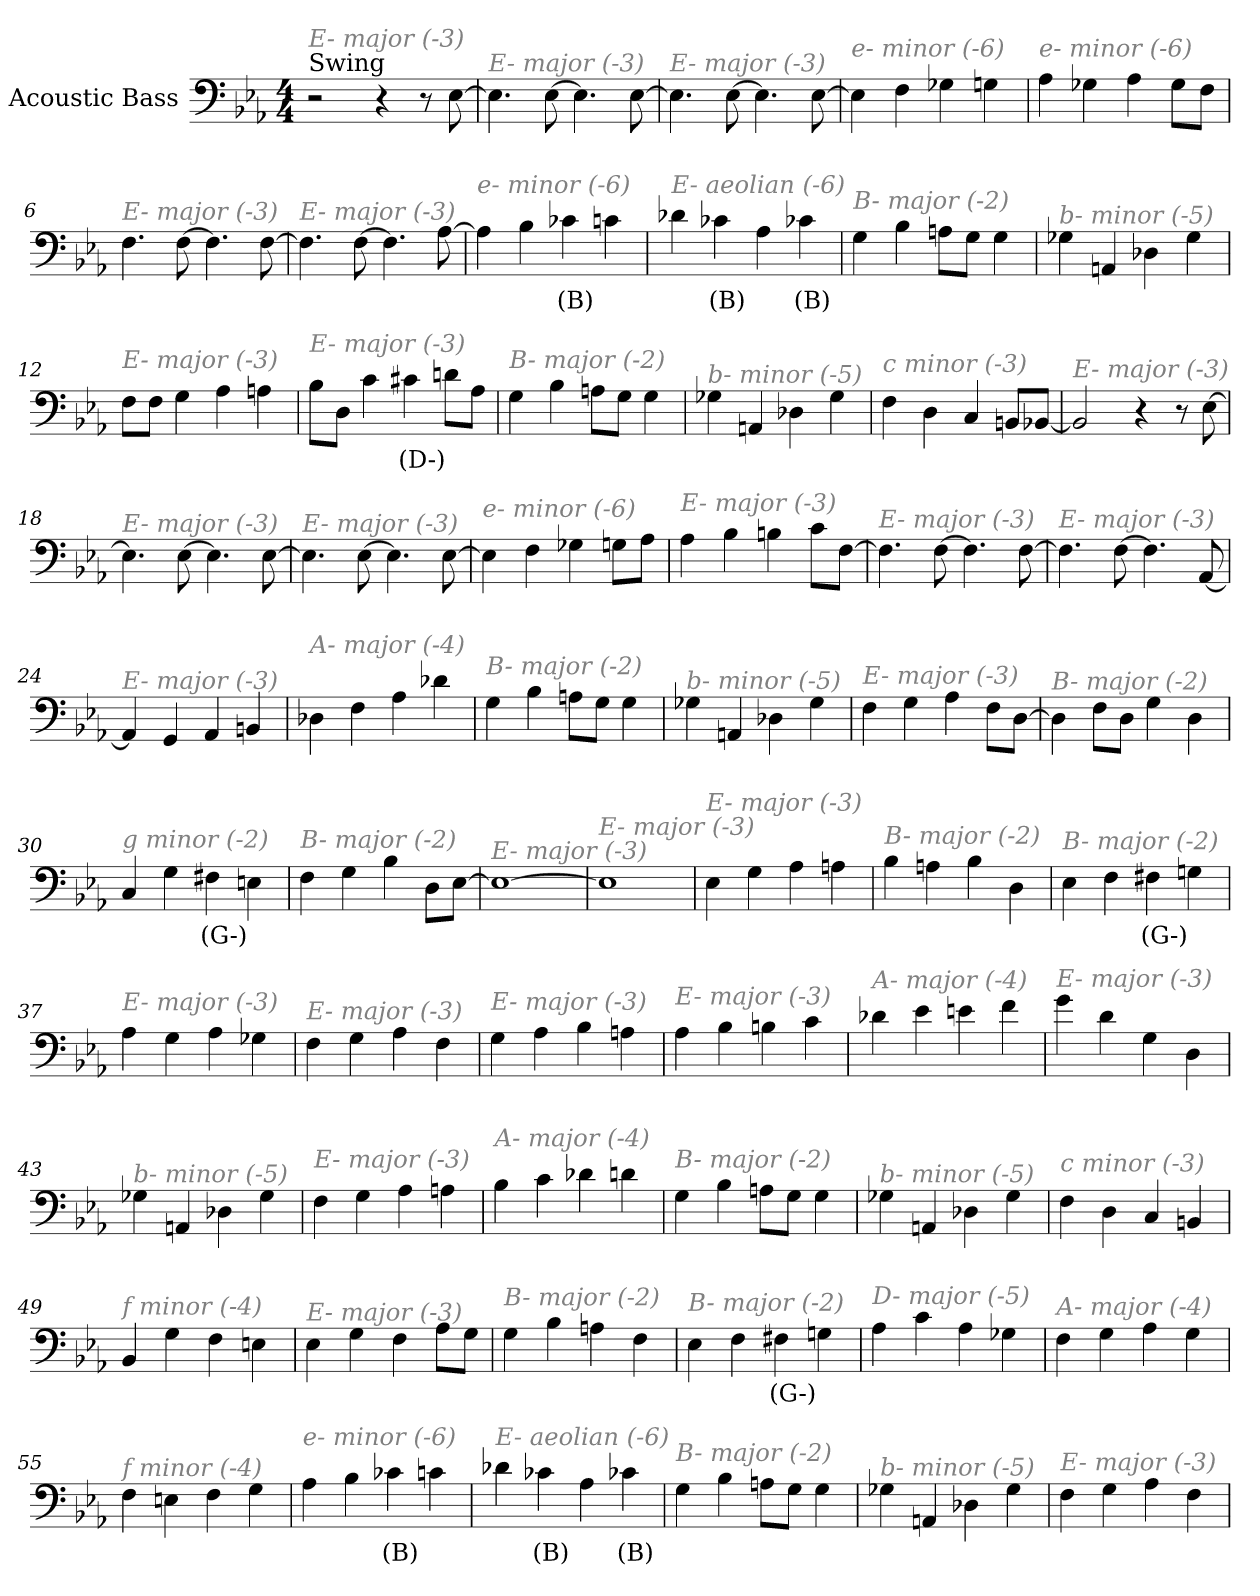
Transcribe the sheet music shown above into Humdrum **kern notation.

**kern	**text
*part1	*part1
*staff1	*staff1
*I"Acoustic Bass	*
*clefF4	*
*ITrd7c12	*
*k[b-e-a-]	*
*E-:	*
*M4/4	*
*MM210	*
=1	=1
!LO:TX:a:t=Swing	!
!LO:TX:i:color=#808080:t=E- major (-3)	!
2r	.
4r	.
8r	.
[8EE-	.
=2	=2
!LO:TX:i:color=#808080:t=E- major (-3)	!
4.EE-]	.
[8EE-	.
4.EE-]	.
[8EE-	.
=3	=3
!LO:TX:i:color=#808080:t=E- major (-3)	!
4.EE-]	.
[8EE-	.
4.EE-]	.
[8EE-	.
=4	=4
!LO:TX:i:color=#808080:t=e- minor (-6)	!
4EE-]	.
4FF	.
4GG-X	.
4GGn	.
=5	=5
!LO:TX:i:color=#808080:t=e- minor (-6)	!
4AA-	.
4GG-X	.
4AA-	.
8GG-L	.
8FFJ	.
=6	=6
!LO:TX:i:color=#808080:t=E- major (-3)	!
4.FF	.
[8FF	.
4.FF]	.
[8FF	.
=7	=7
!LO:TX:i:color=#808080:t=E- major (-3)	!
4.FF]	.
[8FF	.
4.FF]	.
[8AA-	.
=8	=8
!LO:TX:i:color=#808080:t=e- minor (-6)	!
4AA-]	.
4BB-	.
4C-Xi	(B)
4C	.
=9	=9
!LO:TX:i:color=#808080:t=E- aeolian (-6)	!
4D-X	.
4C-Xi	(B)
4AA-	.
4C-Xi	(B)
=10	=10
!LO:TX:i:color=#808080:t=B- major (-2)	!
4GG	.
4BB-	.
8AAnL	.
8GGJ	.
4GG	.
=11	=11
!LO:TX:i:color=#808080:t=b- minor (-5)	!
4GG-X	.
4AAAn	.
4DD-X	.
4GG-	.
=12	=12
!LO:TX:i:color=#808080:t=E- major (-3)	!
8FFL	.
8FFJ	.
4GG	.
4AA-	.
4AAn	.
=13	=13
!LO:TX:i:color=#808080:t=E- major (-3)	!
8BB-L	.
8DDJ	.
4C	.
4C#Xi	(D-)
8DnL	.
8AA-J	.
=14	=14
!LO:TX:i:color=#808080:t=B- major (-2)	!
4GG	.
4BB-	.
8AAnL	.
8GGJ	.
4GG	.
=15	=15
!LO:TX:i:color=#808080:t=b- minor (-5)	!
4GG-X	.
4AAAn	.
4DD-X	.
4GG-	.
=16	=16
!LO:TX:i:color=#808080:t=c minor (-3)	!
4FF	.
4DD	.
4CC	.
8BBBnL	.
[8BBB-XJ	.
=17	=17
!LO:TX:i:color=#808080:t=E- major (-3)	!
2BBB-]	.
4r	.
8r	.
[8EE-	.
=18	=18
!LO:TX:i:color=#808080:t=E- major (-3)	!
4.EE-]	.
[8EE-	.
4.EE-]	.
[8EE-	.
=19	=19
!LO:TX:i:color=#808080:t=E- major (-3)	!
4.EE-]	.
[8EE-	.
4.EE-]	.
[8EE-	.
=20	=20
!LO:TX:i:color=#808080:t=e- minor (-6)	!
4EE-]	.
4FF	.
4GG-X	.
8GGnL	.
8AA-J	.
=21	=21
!LO:TX:i:color=#808080:t=E- major (-3)	!
4AA-	.
4BB-	.
4BBn	.
8CL	.
[8FFJ	.
=22	=22
!LO:TX:i:color=#808080:t=E- major (-3)	!
4.FF]	.
[8FF	.
4.FF]	.
[8FF	.
=23	=23
!LO:TX:i:color=#808080:t=E- major (-3)	!
4.FF]	.
[8FF	.
4.FF]	.
[8AAA-	.
=24	=24
!LO:TX:i:color=#808080:t=E- major (-3)	!
4AAA-]	.
4GGG	.
4AAA-	.
4BBBn	.
=25	=25
!LO:TX:i:color=#808080:t=A- major (-4)	!
4DD-X	.
4FF	.
4AA-	.
4D-X	.
=26	=26
!LO:TX:i:color=#808080:t=B- major (-2)	!
4GG	.
4BB-	.
8AAnL	.
8GGJ	.
4GG	.
=27	=27
!LO:TX:i:color=#808080:t=b- minor (-5)	!
4GG-X	.
4AAAn	.
4DD-X	.
4GG-	.
=28	=28
!LO:TX:i:color=#808080:t=E- major (-3)	!
4FF	.
4GG	.
4AA-	.
8FFL	.
[8DDJ	.
=29	=29
!LO:TX:i:color=#808080:t=B- major (-2)	!
4DD]	.
8FFL	.
8DDJ	.
4GG	.
4DD	.
=30	=30
!LO:TX:i:color=#808080:t=g minor (-2)	!
4CC	.
4GG	.
4FF#Xi	(G-)
4EEn	.
=31	=31
!LO:TX:i:color=#808080:t=B- major (-2)	!
4FF	.
4GG	.
4BB-	.
8DDL	.
[8EE-J	.
=32	=32
!LO:TX:i:color=#808080:t=E- major (-3)	!
1EE-_	.
=33	=33
!LO:TX:i:color=#808080:t=E- major (-3)	!
1EE-]	.
=34	=34
!LO:TX:i:color=#808080:t=E- major (-3)	!
4EE-	.
4GG	.
4AA-	.
4AAn	.
=35	=35
!LO:TX:i:color=#808080:t=B- major (-2)	!
4BB-	.
4AAn	.
4BB-	.
4DD	.
=36	=36
!LO:TX:i:color=#808080:t=B- major (-2)	!
4EE-	.
4FF	.
4FF#Xi	(G-)
4GGn	.
=37	=37
!LO:TX:i:color=#808080:t=E- major (-3)	!
4AA-	.
4GG	.
4AA-	.
4GG-X	.
=38	=38
!LO:TX:i:color=#808080:t=E- major (-3)	!
4FF	.
4GG	.
4AA-	.
4FF	.
=39	=39
!LO:TX:i:color=#808080:t=E- major (-3)	!
4GG	.
4AA-	.
4BB-	.
4AAn	.
=40	=40
!LO:TX:i:color=#808080:t=E- major (-3)	!
4AA-	.
4BB-	.
4BBn	.
4C	.
=41	=41
!LO:TX:i:color=#808080:t=A- major (-4)	!
4D-X	.
4E-	.
4En	.
4F	.
=42	=42
!LO:TX:i:color=#808080:t=E- major (-3)	!
4G	.
4D	.
4GG	.
4DD	.
=43	=43
!LO:TX:i:color=#808080:t=b- minor (-5)	!
4GG-X	.
4AAAn	.
4DD-X	.
4GG-	.
=44	=44
!LO:TX:i:color=#808080:t=E- major (-3)	!
4FF	.
4GG	.
4AA-	.
4AAn	.
=45	=45
!LO:TX:i:color=#808080:t=A- major (-4)	!
4BB-	.
4C	.
4D-X	.
4Dn	.
=46	=46
!LO:TX:i:color=#808080:t=B- major (-2)	!
4GG	.
4BB-	.
8AAnL	.
8GGJ	.
4GG	.
=47	=47
!LO:TX:i:color=#808080:t=b- minor (-5)	!
4GG-X	.
4AAAn	.
4DD-X	.
4GG-	.
=48	=48
!LO:TX:i:color=#808080:t=c minor (-3)	!
4FF	.
4DD	.
4CC	.
4BBBn	.
=49	=49
!LO:TX:i:color=#808080:t=f minor (-4)	!
4BBB-	.
4GG	.
4FF	.
4EEn	.
=50	=50
!LO:TX:i:color=#808080:t=E- major (-3)	!
4EE-	.
4GG	.
4FF	.
8AA-L	.
8GGJ	.
=51	=51
!LO:TX:i:color=#808080:t=B- major (-2)	!
4GG	.
4BB-	.
4AAn	.
4FF	.
=52	=52
!LO:TX:i:color=#808080:t=B- major (-2)	!
4EE-	.
4FF	.
4FF#Xi	(G-)
4GGn	.
=53	=53
!LO:TX:i:color=#808080:t=D- major (-5)	!
4AA-	.
4C	.
4AA-	.
4GG-X	.
=54	=54
!LO:TX:i:color=#808080:t=A- major (-4)	!
4FF	.
4GG	.
4AA-	.
4GG	.
=55	=55
!LO:TX:i:color=#808080:t=f minor (-4)	!
4FF	.
4EEn	.
4FF	.
4GG	.
=56	=56
!LO:TX:i:color=#808080:t=e- minor (-6)	!
4AA-	.
4BB-	.
4C-Xi	(B)
4C	.
=57	=57
!LO:TX:i:color=#808080:t=E- aeolian (-6)	!
4D-X	.
4C-Xi	(B)
4AA-	.
4C-Xi	(B)
=58	=58
!LO:TX:i:color=#808080:t=B- major (-2)	!
4GG	.
4BB-	.
8AAnL	.
8GGJ	.
4GG	.
=59	=59
!LO:TX:i:color=#808080:t=b- minor (-5)	!
4GG-X	.
4AAAn	.
4DD-X	.
4GG-	.
=60	=60
!LO:TX:i:color=#808080:t=E- major (-3)	!
4FF	.
4GG	.
4AA-	.
4FF	.
=	=
*-	*-
